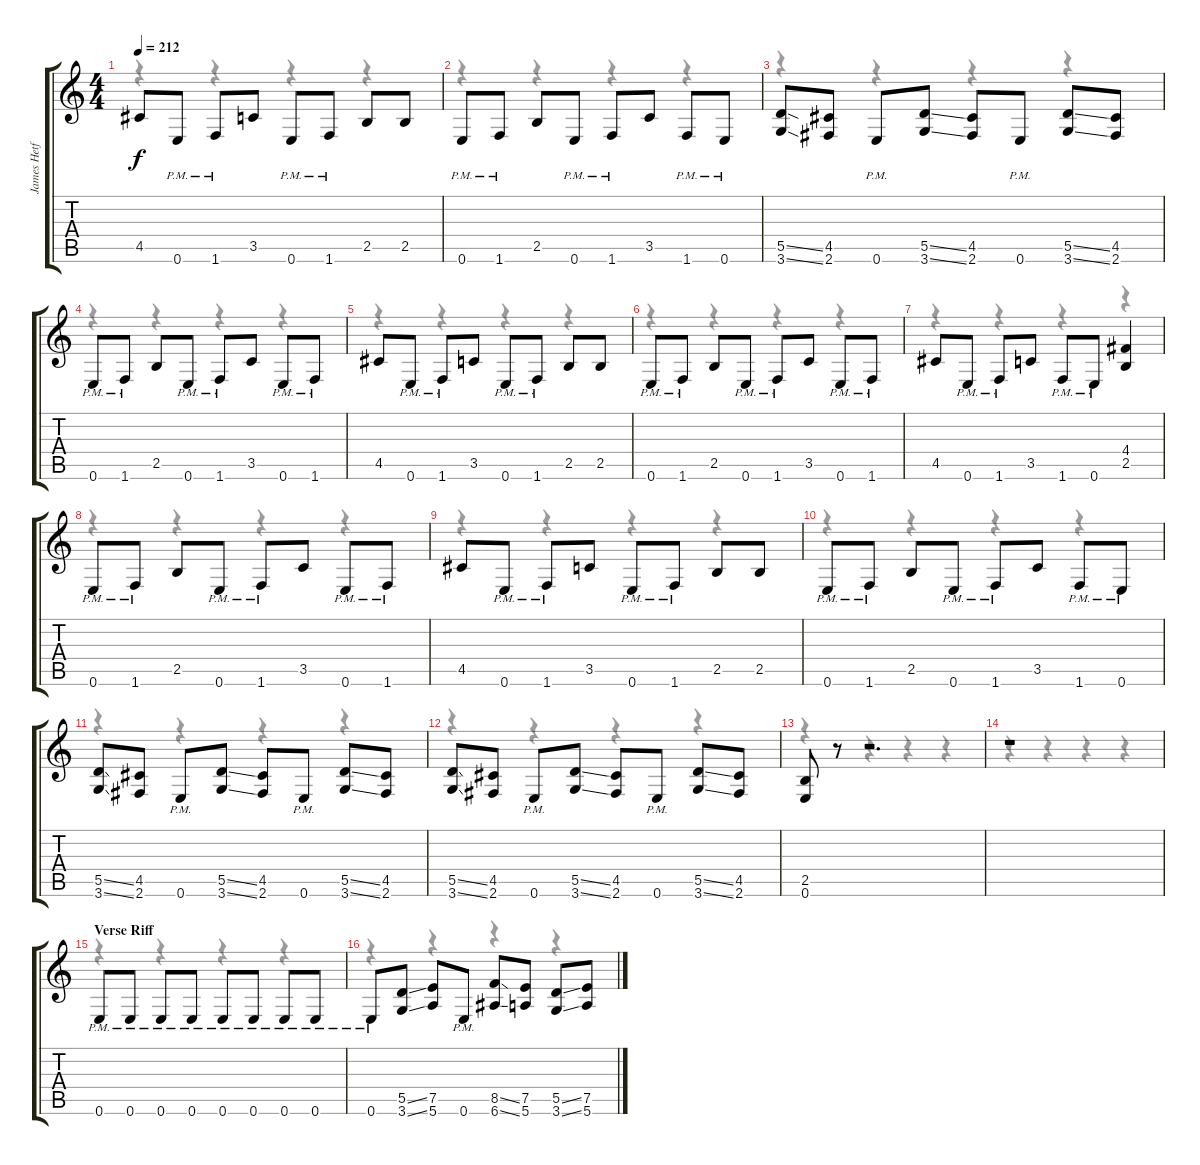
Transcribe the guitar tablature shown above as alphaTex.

\track ("James Hetfield" "James Hetf") {instrument distortionguitar}
\staff {score tabs}
\tuning (E4 B3 G3 D3 A2 E2) {hide}
\voice
\ts (4 4)
\tempo 212
\clef g2
\ks c
4.5.8{dy f} 0.6{pm}.8 1.6{pm}.8 3.5.8 0.6{pm}.8 1.6{pm}.8 2.5.8 2.5.8 |
0.6{pm}.8 1.6{pm}.8 2.5.8 0.6{pm}.8 1.6{pm}.8 3.5.8 1.6{pm}.8 0.6{pm}.8 |
(5.5{ss} 3.6{ss}).8 (4.5 2.6).8 0.6{pm}.8 (5.5{ss} 3.6{ss}).8 (4.5 2.6).8 0.6{pm}.8 (5.5{ss} 3.6{ss}).8 (4.5 2.6).8 |
0.6{pm}.8 1.6{pm}.8 2.5.8 0.6{pm}.8 1.6{pm}.8 3.5.8 0.6{pm}.8 1.6{pm}.8 |
4.5.8 0.6{pm}.8 1.6{pm}.8 3.5.8 0.6{pm}.8 1.6{pm}.8 2.5.8 2.5.8 |
0.6{pm}.8 1.6{pm}.8 2.5.8 0.6{pm}.8 1.6{pm}.8 3.5.8 0.6{pm}.8 1.6{pm}.8 |
4.5.8 0.6{pm}.8 1.6{pm}.8 3.5.8 1.6{pm}.8 0.6{pm}.8 (4.4 2.5).4 |
0.6{pm}.8 1.6{pm}.8 2.5.8 0.6{pm}.8 1.6{pm}.8 3.5.8 0.6{pm}.8 1.6{pm}.8 |
4.5.8 0.6{pm}.8 1.6{pm}.8 3.5.8 0.6{pm}.8 1.6{pm}.8 2.5.8 2.5.8 |
0.6{pm}.8 1.6{pm}.8 2.5.8 0.6{pm}.8 1.6{pm}.8 3.5.8 1.6{pm}.8 0.6{pm}.8 |
(5.5{ss} 3.6{ss}).8 (4.5 2.6).8 0.6{pm}.8 (5.5{ss} 3.6{ss}).8 (4.5 2.6).8 0.6{pm}.8 (5.5{ss} 3.6{ss}).8 (4.5 2.6).8 |
(5.5{ss} 3.6{ss}).8 (4.5 2.6).8 0.6{pm}.8 (5.5{ss} 3.6{ss}).8 (4.5 2.6).8 0.6{pm}.8 (5.5{ss} 3.6{ss}).8 (4.5 2.6).8 |
(2.5 0.6).8 r.8 r.2{d} |
r.1 |
\section ("" "Verse Riff")
0.6{pm}.8 0.6{pm}.8 0.6{pm}.8 0.6{pm}.8 0.6{pm}.8 0.6{pm}.8 0.6{pm}.8 0.6{pm}.8 |
0.6{pm}.8 (5.5{ss} 3.6{ss}).8 (7.5 5.6).8 0.6{pm}.8 (8.5{ss} 6.6{ss}).8 (7.5 5.6).8 (5.5{ss} 3.6{ss}).8 (7.5 5.6).8
\voice
\clef g2
\ottava regular
\simile none
\ks c
r.4{dy f} r.4 r.4 r.4 |
r.4 r.4 r.4 r.4 |
r.4 r.4 r.4 r.4 |
r.4 r.4 r.4 r.4 |
r.4 r.4 r.4 r.4 |
r.4 r.4 r.4 r.4 |
r.4 r.4 r.4 r.4 |
r.4 r.4 r.4 r.4 |
r.4 r.4 r.4 r.4 |
r.4 r.4 r.4 r.4 |
r.4 r.4 r.4 r.4 |
r.4 r.4 r.4 r.4 |
r.4 r.4 r.4 r.4 |
r.4 r.4 r.4 r.4 |
r.4 r.4 r.4 r.4 |
r.4 r.4 r.4 r.4
